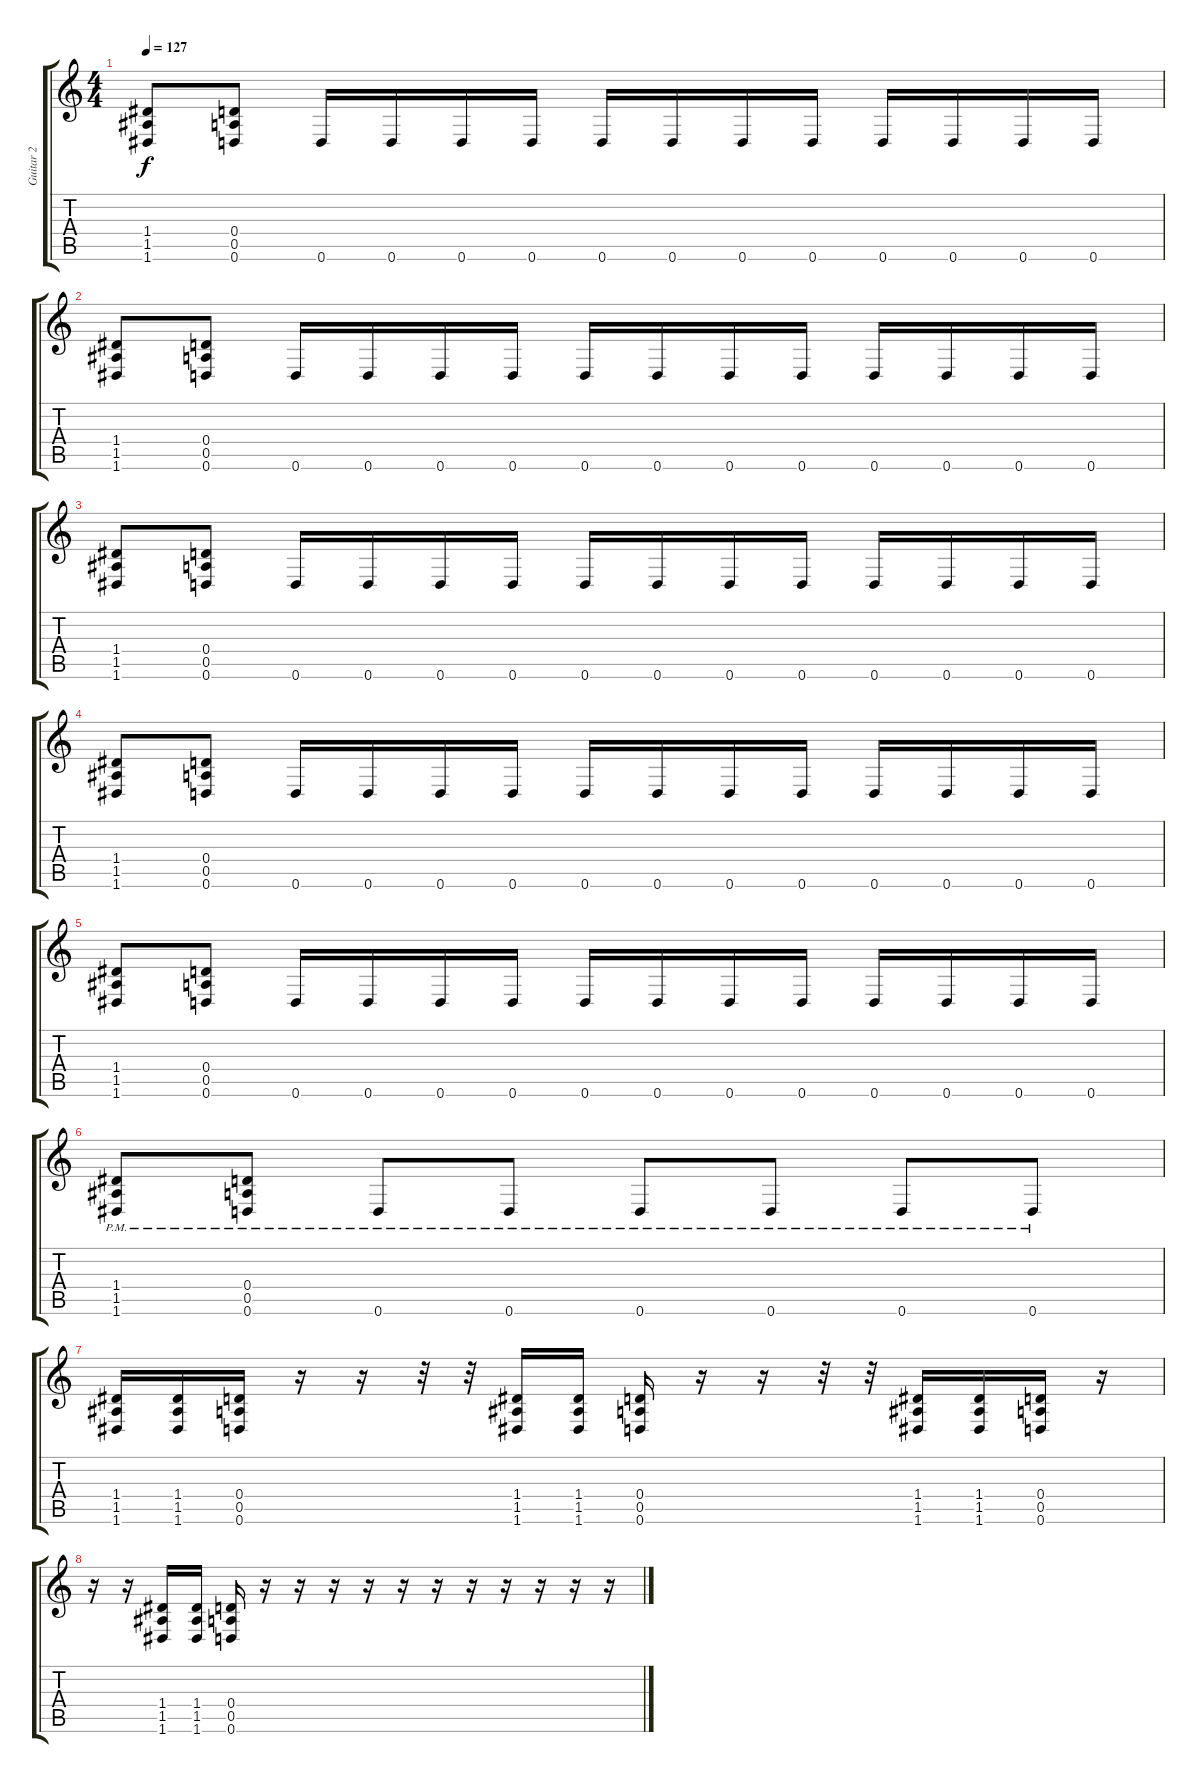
\track ("Guitar 2" "Guitar 2") {instrument overdrivenguitar}
\staff {score tabs}
\tuning (E4 B3 G3 D3 A2 D2) {hide}
\ts (4 4)
\tempo 127
\clef g2
\ks c
(1.4 1.5 1.6).8{dy f} (0.4 0.5 0.6).8 0.6.16 0.6.16 0.6.16 0.6.16 0.6.16 0.6.16 0.6.16 0.6.16 0.6.16 0.6.16 0.6.16 0.6.16 |
(1.4 1.5 1.6).8 (0.4 0.5 0.6).8 0.6.16 0.6.16 0.6.16 0.6.16 0.6.16 0.6.16 0.6.16 0.6.16 0.6.16 0.6.16 0.6.16 0.6.16 |
(1.4 1.5 1.6).8 (0.4 0.5 0.6).8 0.6.16 0.6.16 0.6.16 0.6.16 0.6.16 0.6.16 0.6.16 0.6.16 0.6.16 0.6.16 0.6.16 0.6.16 |
(1.4 1.5 1.6).8 (0.4 0.5 0.6).8 0.6.16 0.6.16 0.6.16 0.6.16 0.6.16 0.6.16 0.6.16 0.6.16 0.6.16 0.6.16 0.6.16 0.6.16 |
(1.4 1.5 1.6).8 (0.4 0.5 0.6).8 0.6.16 0.6.16 0.6.16 0.6.16 0.6.16 0.6.16 0.6.16 0.6.16 0.6.16 0.6.16 0.6.16 0.6.16 |
(1.4 1.5 1.6{pm}).8 (0.4 0.5 0.6{pm}).8 0.6{pm}.8 0.6{pm}.8 0.6{pm}.8 0.6{pm}.8 0.6{pm}.8 0.6{pm}.8 |
(1.4 1.5 1.6).16 (1.4 1.5 1.6).16 (0.4 0.5 0.6).16 r.16 r.16 r.32 r.32 (1.4 1.5 1.6).16 (1.4 1.5 1.6).16 (0.4 0.5 0.6).16 r.16 r.16 r.32 r.32 (1.4 1.5 1.6).16 (1.4 1.5 1.6).16 (0.4 0.5 0.6).16 r.16 |
r.16 r.16 (1.4 1.5 1.6).16 (1.4 1.5 1.6).16 (0.4 0.5 0.6).16 r.16 r.16 r.16 r.16 r.16 r.16 r.16 r.16 r.16 r.16 r.16
